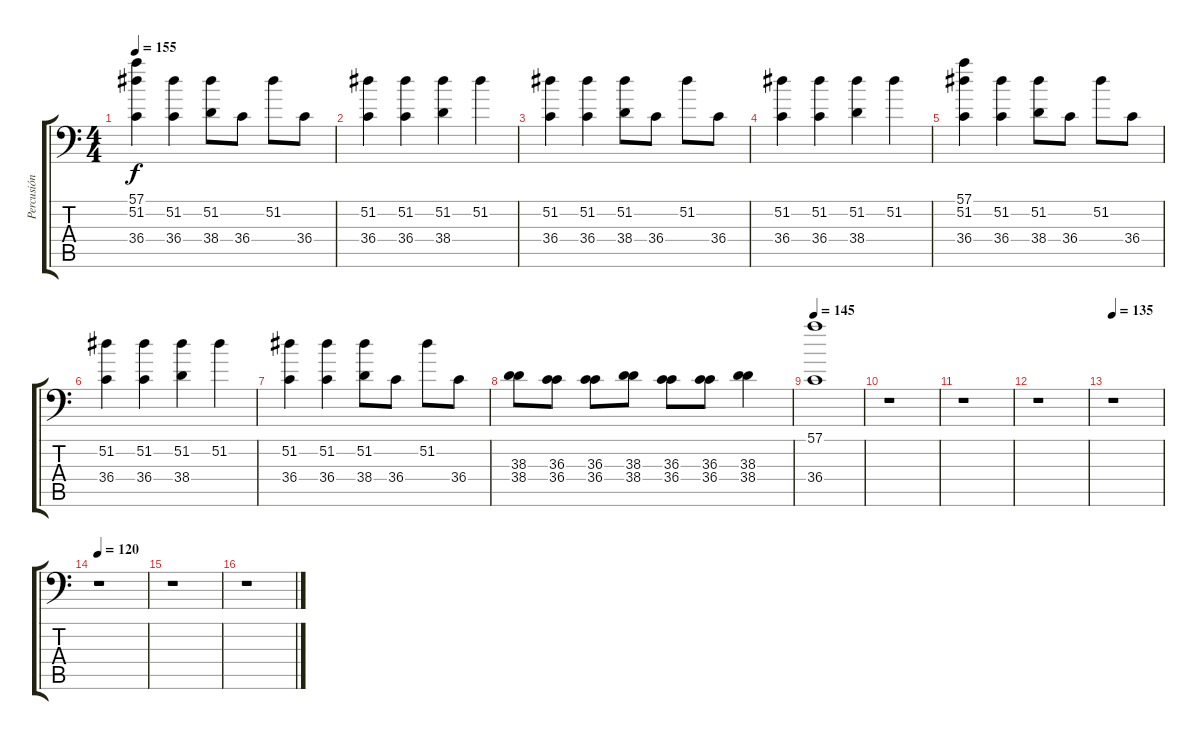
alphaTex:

\track ("Percusión" "Percusión") {instrument acousticgrandpiano}
\staff {score tabs}
\tuning (C-1 C-1 C-1 C-1 C-1 C-1) {hide}
\ts (4 4)
\tempo 155
\clef f4
\ks c
(57.1 51.2 36.4).4{dy f} (51.2 36.4).4 (51.2 38.4).8 36.4.8 51.2.8 36.4.8 |
(51.2 36.4).4 (51.2 36.4).4 (51.2 38.4).4 51.2.4 |
(51.2 36.4).4 (51.2 36.4).4 (51.2 38.4).8 36.4.8 51.2.8 36.4.8 |
(51.2 36.4).4 (51.2 36.4).4 (51.2 38.4).4 51.2.4 |
(57.1 51.2 36.4).4 (51.2 36.4).4 (51.2 38.4).8 36.4.8 51.2.8 36.4.8 |
(51.2 36.4).4 (51.2 36.4).4 (51.2 38.4).4 51.2.4 |
(51.2 36.4).4 (51.2 36.4).4 (51.2 38.4).8 36.4.8 51.2.8 36.4.8 |
(38.3 38.4).8 (36.3 36.4).8 (36.3 36.4).8 (38.3 38.4).8 (36.3 36.4).8 (36.3 36.4).8 (38.3 38.4).4 |
\tempo 145
(57.1 36.4).1 |
r.1 |
r.1 |
r.1 |
\tempo 135
r.1 |
\tempo 120
r.1 |
r.1 |
r.1
